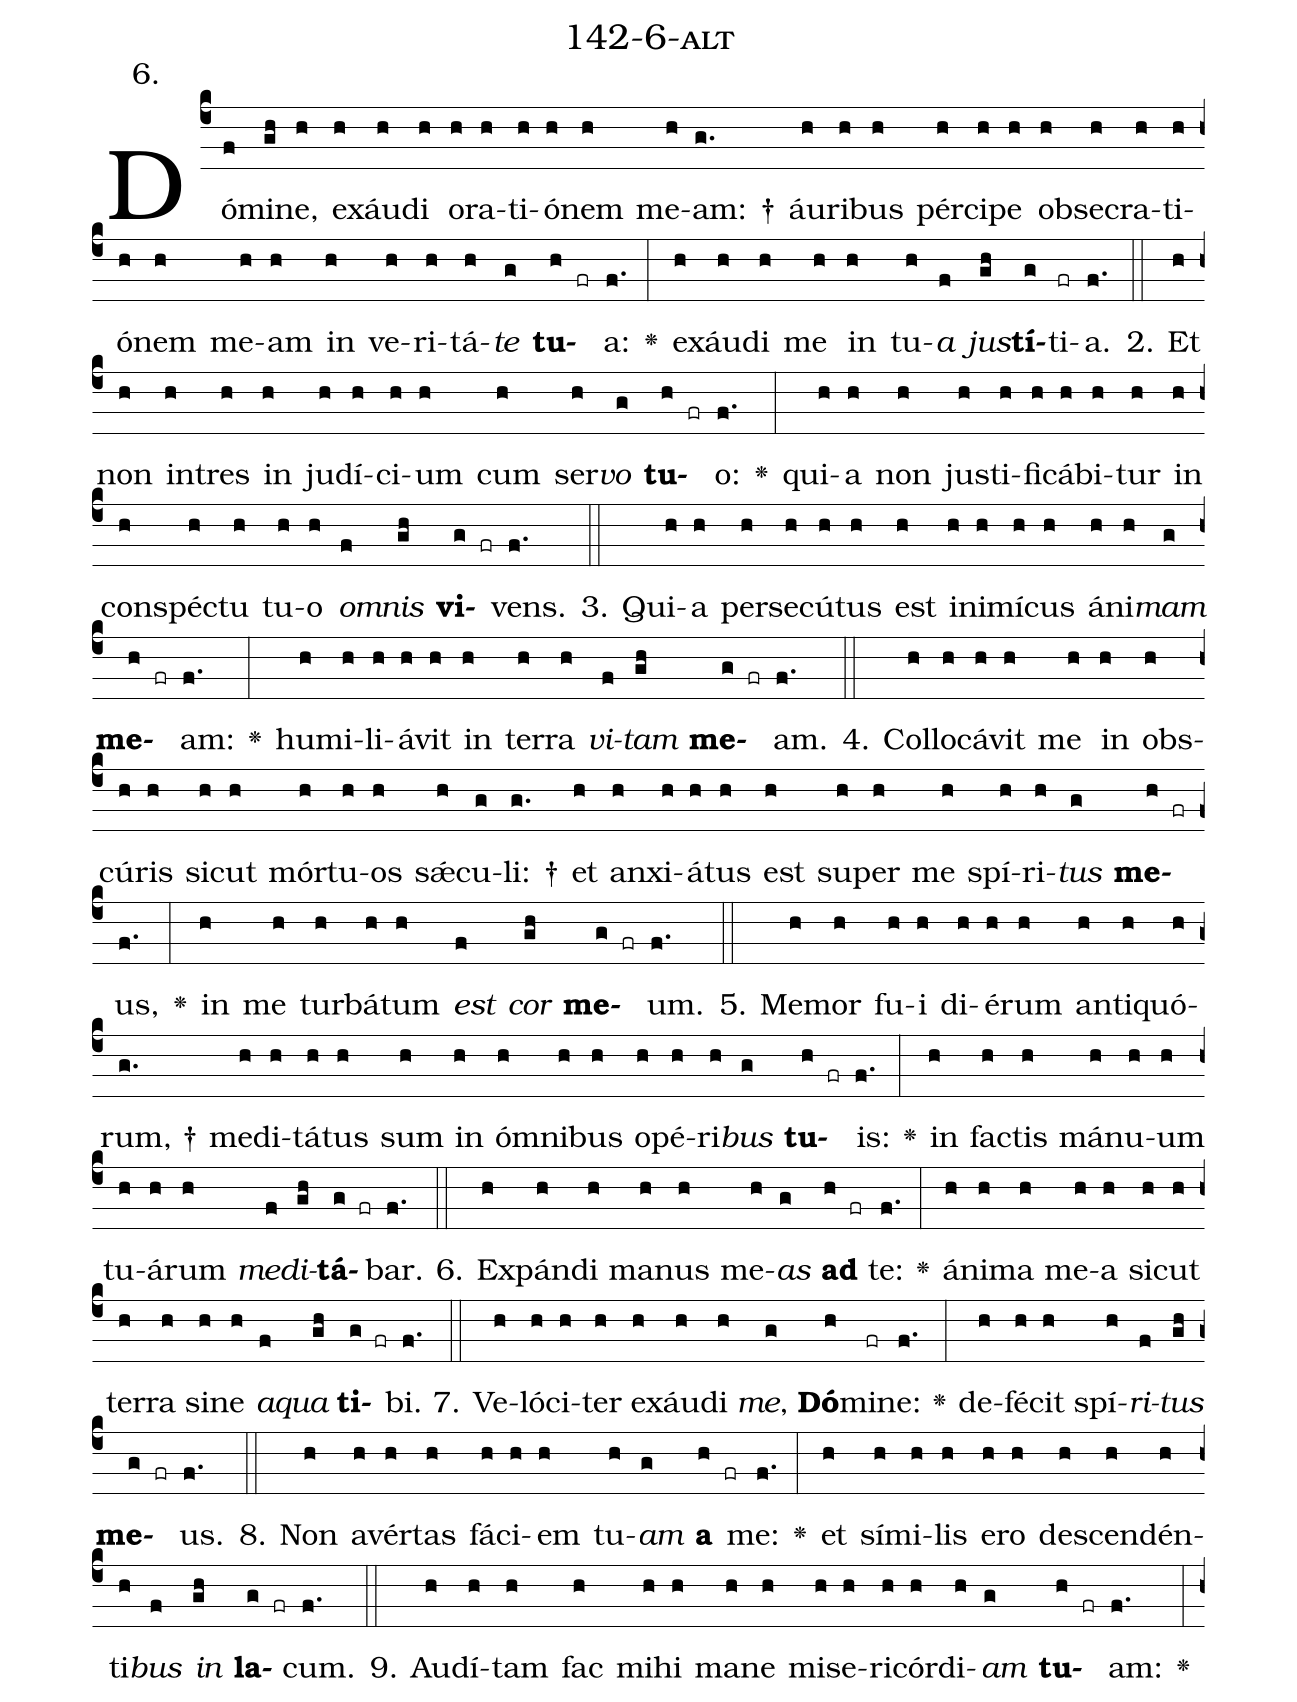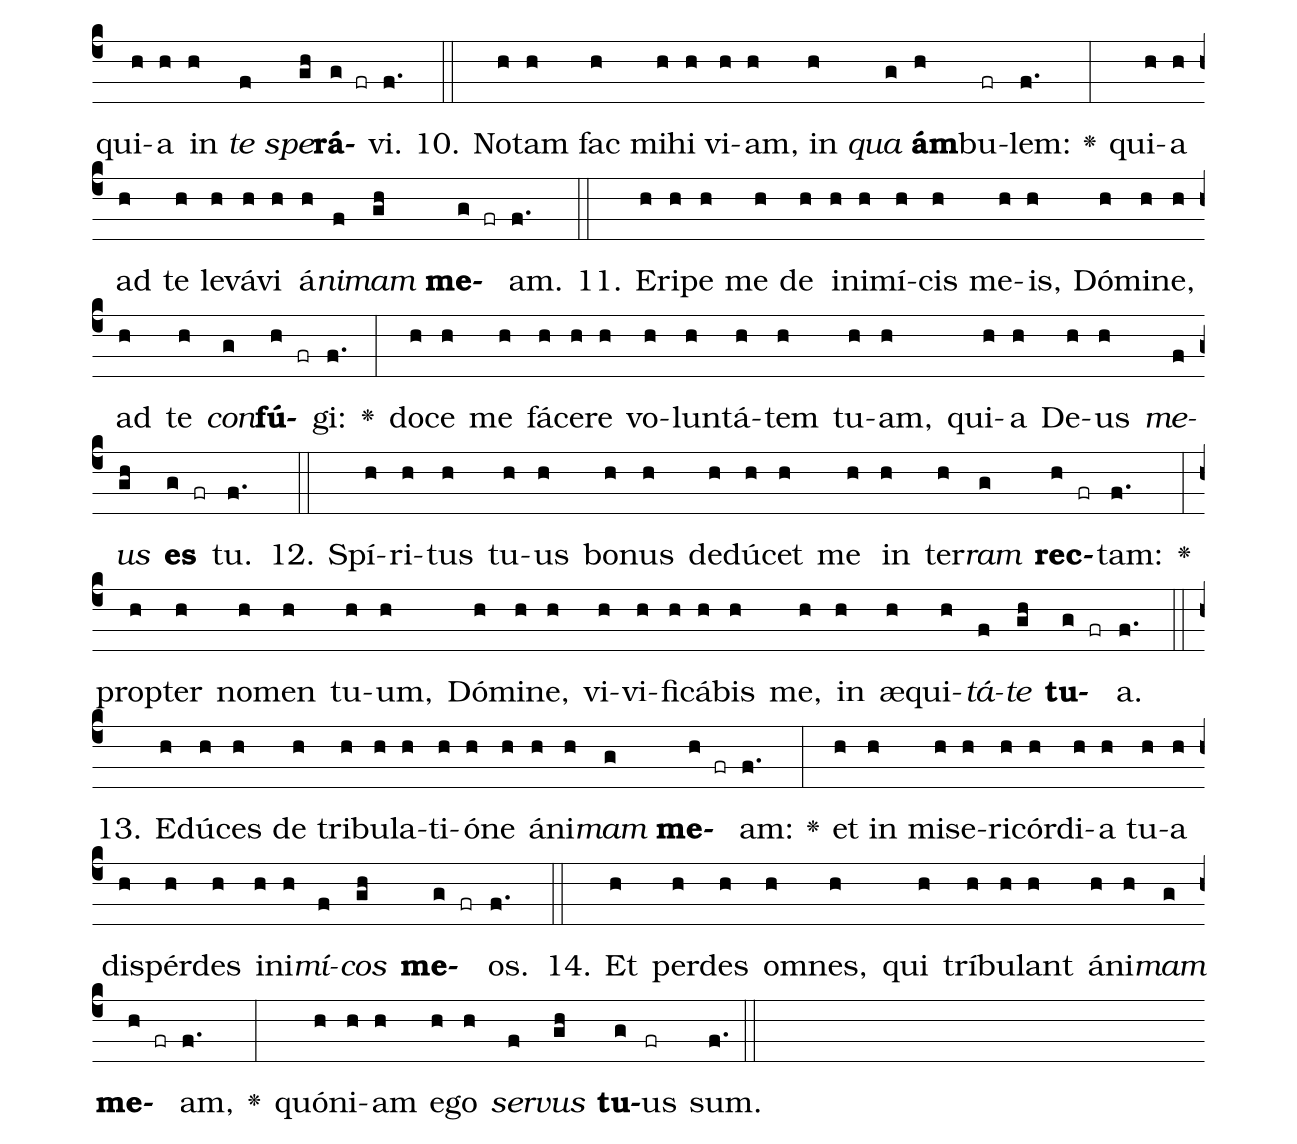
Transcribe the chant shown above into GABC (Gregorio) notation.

name: 142-6-alt;
annotation: 6.;
%%
(c4)Dó(f)mi(gh)ne,(h) ex(h)áu(h)di(h) o(h)ra(h)ti(h)ó(h)nem(h) me(h)am: †(g.) áu(h)ri(h)bus(h) pér(h)ci(h)pe(h) ob(h)se(h)cra(h)ti(h)ó(h)nem(h) me(h)am(h) in(h) ve(h)ri(h)tá(h)<i>te</i>(g) <b>tu</b>(h fr)a:(f.) <v>\greheightstar</v>(:) ex(h)áu(h)di(h) me(h) in(h) tu(h)<i>a</i>(f) <i>jus</i>(gh)<b>tí</b>(g)ti(fr)a.(f.) (::)
2. Et(h) non(h) in(h)tres(h) in(h) ju(h)dí(h)ci(h)um(h) cum(h) ser(h)<i>vo</i>(g) <b>tu</b>(h fr)o:(f.) <v>\greheightstar</v>(:) qui(h)a(h) non(h) jus(h)ti(h)fi(h)cá(h)bi(h)tur(h) in(h) con(h)spéc(h)tu(h) tu(h)o(h) <i>om</i>(f)<i>nis</i>(gh) <b>vi</b>(g fr)vens.(f.) (::)
3. Qui(h)a(h) per(h)se(h)cú(h)tus(h) est(h) in(h)i(h)mí(h)cus(h) á(h)ni(h)<i>mam</i>(g) <b>me</b>(h fr)am:(f.) <v>\greheightstar</v>(:) hu(h)mi(h)li(h)á(h)vit(h) in(h) ter(h)ra(h) <i>vi</i>(f)<i>tam</i>(gh) <b>me</b>(g fr)am.(f.) (::)
4. Col(h)lo(h)cá(h)vit(h) me(h) in(h) obs(h)cú(h)ris(h) sic(h)ut(h) mór(h)tu(h)os(h) sǽ(h)cu(g)li: †(g.) et(h) an(h)xi(h)á(h)tus(h) est(h) su(h)per(h) me(h) spí(h)ri(h)<i>tus</i>(g) <b>me</b>(h fr)us,(f.) <v>\greheightstar</v>(:) in(h) me(h) tur(h)bá(h)tum(h) <i>est</i>(f) <i>cor</i>(gh) <b>me</b>(g fr)um.(f.) (::)
5. Me(h)mor(h) fu(h)i(h) di(h)é(h)rum(h) an(h)ti(h)quó(h)rum, †(g.) me(h)di(h)tá(h)tus(h) sum(h) in(h) óm(h)ni(h)bus(h) o(h)pé(h)ri(h)<i>bus</i>(g) <b>tu</b>(h fr)is:(f.) <v>\greheightstar</v>(:) in(h) fac(h)tis(h) má(h)nu(h)um(h) tu(h)á(h)rum(h) <i>me</i>(f)<i>di</i>(gh)<b>tá</b>(g fr)bar.(f.) (::)
6. Ex(h)pán(h)di(h) ma(h)nus(h) me(h)<i>as</i>(g) <b>ad</b>(h fr) te:(f.) <v>\greheightstar</v>(:) á(h)ni(h)ma(h) me(h)a(h) sic(h)ut(h) ter(h)ra(h) si(h)ne(h) <i>a</i>(f)<i>qua</i>(gh) <b>ti</b>(g fr)bi.(f.) (::)
7. Ve(h)ló(h)ci(h)ter(h) ex(h)áu(h)di(h) <i>me</i>,(g) <b>Dó</b>(h)mi(fr)ne:(f.) <v>\greheightstar</v>(:) de(h)fé(h)cit(h) spí(h)<i>ri</i>(f)<i>tus</i>(gh) <b>me</b>(g fr)us.(f.) (::)
8. Non(h) a(h)vér(h)tas(h) fá(h)ci(h)em(h) tu(h)<i>am</i>(g) <b>a</b>(h fr) me:(f.) <v>\greheightstar</v>(:) et(h) sí(h)mi(h)lis(h) e(h)ro(h) de(h)scen(h)dén(h)ti(h)<i>bus</i>(f) <i>in</i>(gh) <b>la</b>(g fr)cum.(f.) (::)
9. Au(h)dí(h)tam(h) fac(h) mi(h)hi(h) ma(h)ne(h) mi(h)se(h)ri(h)cór(h)di(h)<i>am</i>(g) <b>tu</b>(h fr)am:(f.) <v>\greheightstar</v>(:) qui(h)a(h) in(h) <i>te</i>(f) <i>spe</i>(gh)<b>rá</b>(g fr)vi.(f.) (::)
10. No(h)tam(h) fac(h) mi(h)hi(h) vi(h)am,(h) in(h) <i>qua</i>(g) <b>ám</b>(h)bu(fr)lem:(f.) <v>\greheightstar</v>(:) qui(h)a(h) ad(h) te(h) le(h)vá(h)vi(h) á(h)<i>ni</i>(f)<i>mam</i>(gh) <b>me</b>(g fr)am.(f.) (::)
11. E(h)ri(h)pe(h) me(h) de(h) in(h)i(h)mí(h)cis(h) me(h)is,(h) Dó(h)mi(h)ne,(h) ad(h) te(h) <i>con</i>(g)<b>fú</b>(h fr)gi:(f.) <v>\greheightstar</v>(:) do(h)ce(h) me(h) fá(h)ce(h)re(h) vo(h)lun(h)tá(h)tem(h) tu(h)am,(h) qui(h)a(h) De(h)us(h) <i>me</i>(f)<i>us</i>(gh) <b>es</b>(g fr) tu.(f.) (::)
12. Spí(h)ri(h)tus(h) tu(h)us(h) bo(h)nus(h) de(h)dú(h)cet(h) me(h) in(h) ter(h)<i>ram</i>(g) <b>rec</b>(h fr)tam:(f.) <v>\greheightstar</v>(:) prop(h)ter(h) no(h)men(h) tu(h)um,(h) Dó(h)mi(h)ne,(h) vi(h)vi(h)fi(h)cá(h)bis(h) me,(h) in(h) æ(h)qui(h)<i>tá</i>(f)<i>te</i>(gh) <b>tu</b>(g fr)a.(f.) (::)
13. E(h)dú(h)ces(h) de(h) tri(h)bu(h)la(h)ti(h)ó(h)ne(h) á(h)ni(h)<i>mam</i>(g) <b>me</b>(h fr)am:(f.) <v>\greheightstar</v>(:) et(h) in(h) mi(h)se(h)ri(h)cór(h)di(h)a(h) tu(h)a(h) dis(h)pér(h)des(h) in(h)i(h)<i>mí</i>(f)<i>cos</i>(gh) <b>me</b>(g fr)os.(f.) (::)
14. Et(h) per(h)des(h) om(h)nes,(h) qui(h) trí(h)bu(h)lant(h) á(h)ni(h)<i>mam</i>(g) <b>me</b>(h fr)am,(f.) <v>\greheightstar</v>(:) quón(h)i(h)am(h) e(h)go(h) <i>ser</i>(f)<i>vus</i>(gh) <b>tu</b>(g)us(fr) sum.(f.) (::)
